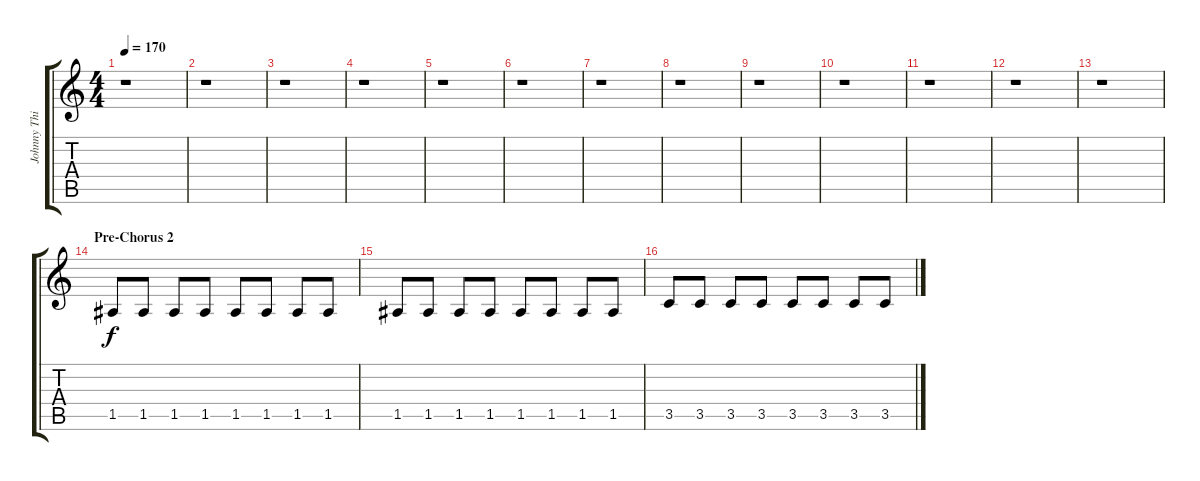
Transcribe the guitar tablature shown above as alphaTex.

\track ("Johnny Third" "Johnny Thi") {instrument distortionguitar}
\staff {score tabs}
\tuning (E4 B3 G3 D3 A2 D2) {hide}
\ts (4 4)
\tempo 170
\clef g2
\ks c
r.1{dy f} |
r.1 |
r.1 |
r.1 |
r.1 |
r.1 |
r.1 |
r.1 |
r.1 |
r.1 |
r.1 |
r.1 |
r.1 |
\section ("" "Pre-Chorus 2")
1.5.8 1.5.8 1.5.8 1.5.8 1.5.8 1.5.8 1.5.8 1.5.8 |
1.5.8 1.5.8 1.5.8 1.5.8 1.5.8 1.5.8 1.5.8 1.5.8 |
3.5.8 3.5.8 3.5.8 3.5.8 3.5.8 3.5.8 3.5.8 3.5.8
